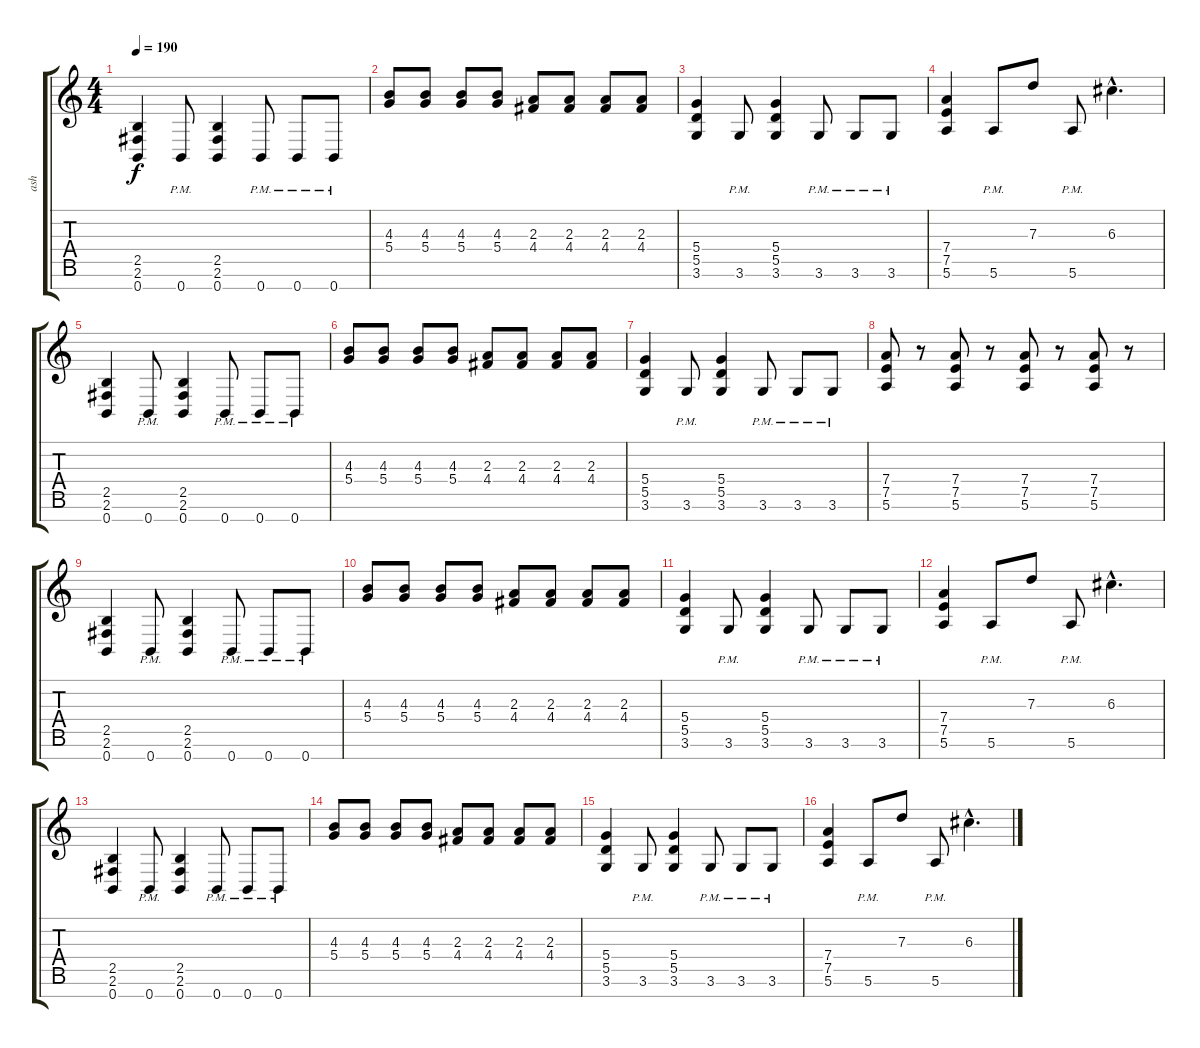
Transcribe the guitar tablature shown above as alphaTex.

\track ("ash" "ash") {instrument distortionguitar}
\staff {score tabs}
\tuning (E4 B3 G3 D3 A2 E2 B1) {hide}
\ts (4 4)
\tempo 190
\clef g2
\ks c
(2.5 2.6 0.7).4{dy f instrument distortionguitar} 0.7{pm}.8 (2.5 2.6 0.7).4 0.7{pm}.8 0.7{pm}.8 0.7{pm}.8 |
(4.3 5.4).8 (4.3 5.4).8 (4.3 5.4).8 (4.3 5.4).8 (2.3 4.4).8 (2.3 4.4).8 (2.3 4.4).8 (2.3 4.4).8 |
(5.4 5.5 3.6).4 3.6{pm}.8 (5.4 5.5 3.6).4 3.6{pm}.8 3.6{pm}.8 3.6{pm}.8 |
(7.4 7.5 5.6).4 5.6{pm}.8 7.3.8 5.6{pm}.8 6.3{hac}.4{d} |
(2.5 2.6 0.7).4 0.7{pm}.8 (2.5 2.6 0.7).4 0.7{pm}.8 0.7{pm}.8 0.7{pm}.8 |
(4.3 5.4).8 (4.3 5.4).8 (4.3 5.4).8 (4.3 5.4).8 (2.3 4.4).8 (2.3 4.4).8 (2.3 4.4).8 (2.3 4.4).8 |
(5.4 5.5 3.6).4 3.6{pm}.8 (5.4 5.5 3.6).4 3.6{pm}.8 3.6{pm}.8 3.6{pm}.8 |
(7.4 7.5 5.6).8 r.8 (7.4 7.5 5.6).8 r.8 (7.4 7.5 5.6).8 r.8 (7.4 7.5 5.6).8 r.8 |
(2.5 2.6 0.7).4 0.7{pm}.8 (2.5 2.6 0.7).4 0.7{pm}.8 0.7{pm}.8 0.7{pm}.8 |
(4.3 5.4).8 (4.3 5.4).8 (4.3 5.4).8 (4.3 5.4).8 (2.3 4.4).8 (2.3 4.4).8 (2.3 4.4).8 (2.3 4.4).8 |
(5.4 5.5 3.6).4 3.6{pm}.8 (5.4 5.5 3.6).4 3.6{pm}.8 3.6{pm}.8 3.6{pm}.8 |
(7.4 7.5 5.6).4 5.6{pm}.8 7.3.8 5.6{pm}.8 6.3{hac}.4{d} |
(2.5 2.6 0.7).4 0.7{pm}.8 (2.5 2.6 0.7).4 0.7{pm}.8 0.7{pm}.8 0.7{pm}.8 |
(4.3 5.4).8 (4.3 5.4).8 (4.3 5.4).8 (4.3 5.4).8 (2.3 4.4).8 (2.3 4.4).8 (2.3 4.4).8 (2.3 4.4).8 |
(5.4 5.5 3.6).4 3.6{pm}.8 (5.4 5.5 3.6).4 3.6{pm}.8 3.6{pm}.8 3.6{pm}.8 |
(7.4 7.5 5.6).4 5.6{pm}.8 7.3.8 5.6{pm}.8 6.3{hac}.4{d}
